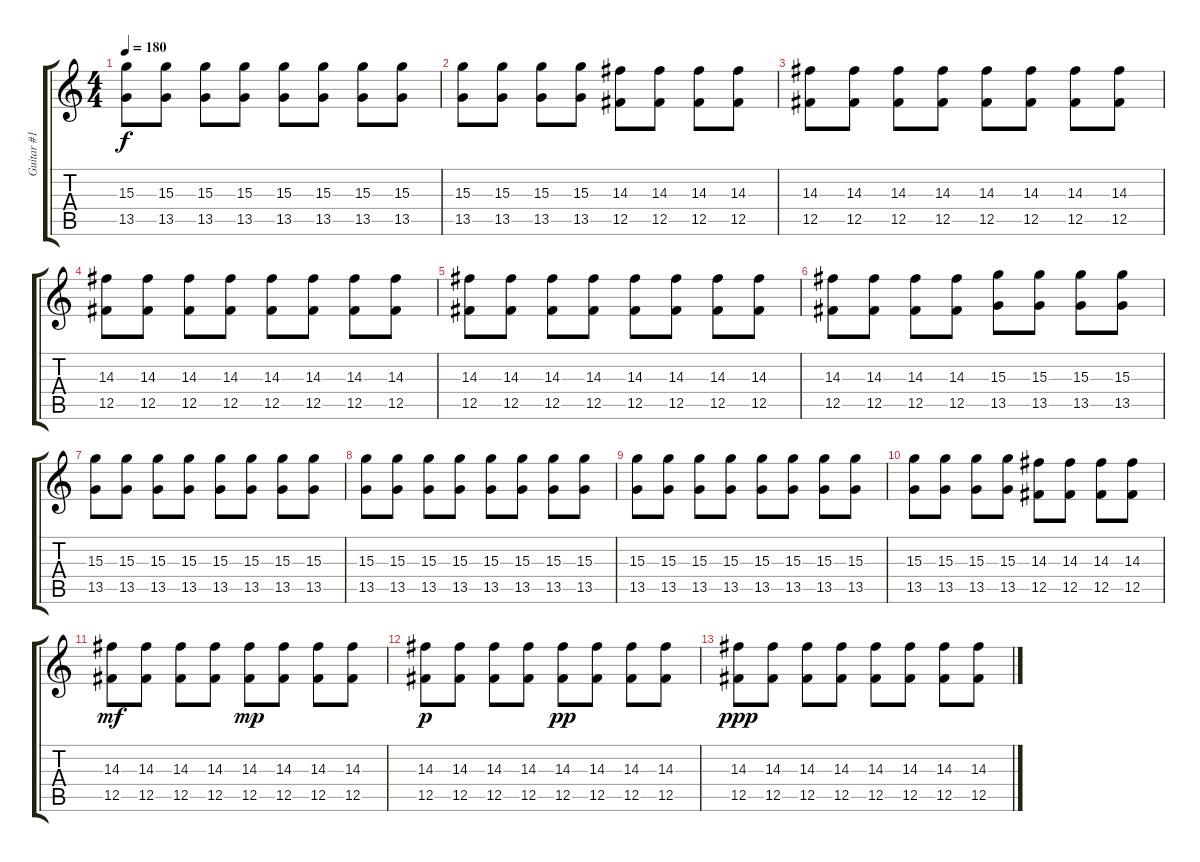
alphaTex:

\track ("Guitar #1" "Guitar #1") {instrument distortionguitar}
\staff {score tabs}
\tuning (D4 Ab3 E3 B2 Gb2 B1) {hide}
\ts (4 4)
\tempo 180
\clef g2
\ks c
(15.3 13.5).8{dy f} (15.3 13.5).8 (15.3 13.5).8 (15.3 13.5).8 (15.3 13.5).8 (15.3 13.5).8 (15.3 13.5).8 (15.3 13.5).8 |
(15.3 13.5).8 (15.3 13.5).8 (15.3 13.5).8 (15.3 13.5).8 (14.3 12.5).8 (14.3 12.5).8 (14.3 12.5).8 (14.3 12.5).8 |
(14.3 12.5).8 (14.3 12.5).8 (14.3 12.5).8 (14.3 12.5).8 (14.3 12.5).8 (14.3 12.5).8 (14.3 12.5).8 (14.3 12.5).8 |
(14.3 12.5).8 (14.3 12.5).8 (14.3 12.5).8 (14.3 12.5).8 (14.3 12.5).8 (14.3 12.5).8 (14.3 12.5).8 (14.3 12.5).8 |
(14.3 12.5).8 (14.3 12.5).8 (14.3 12.5).8 (14.3 12.5).8 (14.3 12.5).8 (14.3 12.5).8 (14.3 12.5).8 (14.3 12.5).8 |
(14.3 12.5).8 (14.3 12.5).8 (14.3 12.5).8 (14.3 12.5).8 (15.3 13.5).8 (15.3 13.5).8 (15.3 13.5).8 (15.3 13.5).8 |
(15.3 13.5).8 (15.3 13.5).8 (15.3 13.5).8 (15.3 13.5).8 (15.3 13.5).8 (15.3 13.5).8 (15.3 13.5).8 (15.3 13.5).8 |
(15.3 13.5).8 (15.3 13.5).8 (15.3 13.5).8 (15.3 13.5).8 (15.3 13.5).8 (15.3 13.5).8 (15.3 13.5).8 (15.3 13.5).8 |
(15.3 13.5).8 (15.3 13.5).8 (15.3 13.5).8 (15.3 13.5).8 (15.3 13.5).8 (15.3 13.5).8 (15.3 13.5).8 (15.3 13.5).8 |
(15.3 13.5).8 (15.3 13.5).8 (15.3 13.5).8 (15.3 13.5).8 (14.3 12.5).8 (14.3 12.5).8 (14.3 12.5).8 (14.3 12.5).8 |
(14.3 12.5).8{dy mf} (14.3 12.5).8 (14.3 12.5).8 (14.3 12.5).8 (14.3 12.5).8{dy mp} (14.3 12.5).8 (14.3 12.5).8 (14.3 12.5).8 |
(14.3 12.5).8{dy p} (14.3 12.5).8 (14.3 12.5).8 (14.3 12.5).8 (14.3 12.5).8{dy pp} (14.3 12.5).8 (14.3 12.5).8 (14.3 12.5).8 |
(14.3 12.5).8{dy ppp} (14.3 12.5).8 (14.3 12.5).8 (14.3 12.5).8 (14.3 12.5).8 (14.3 12.5).8 (14.3 12.5).8 (14.3 12.5).8
